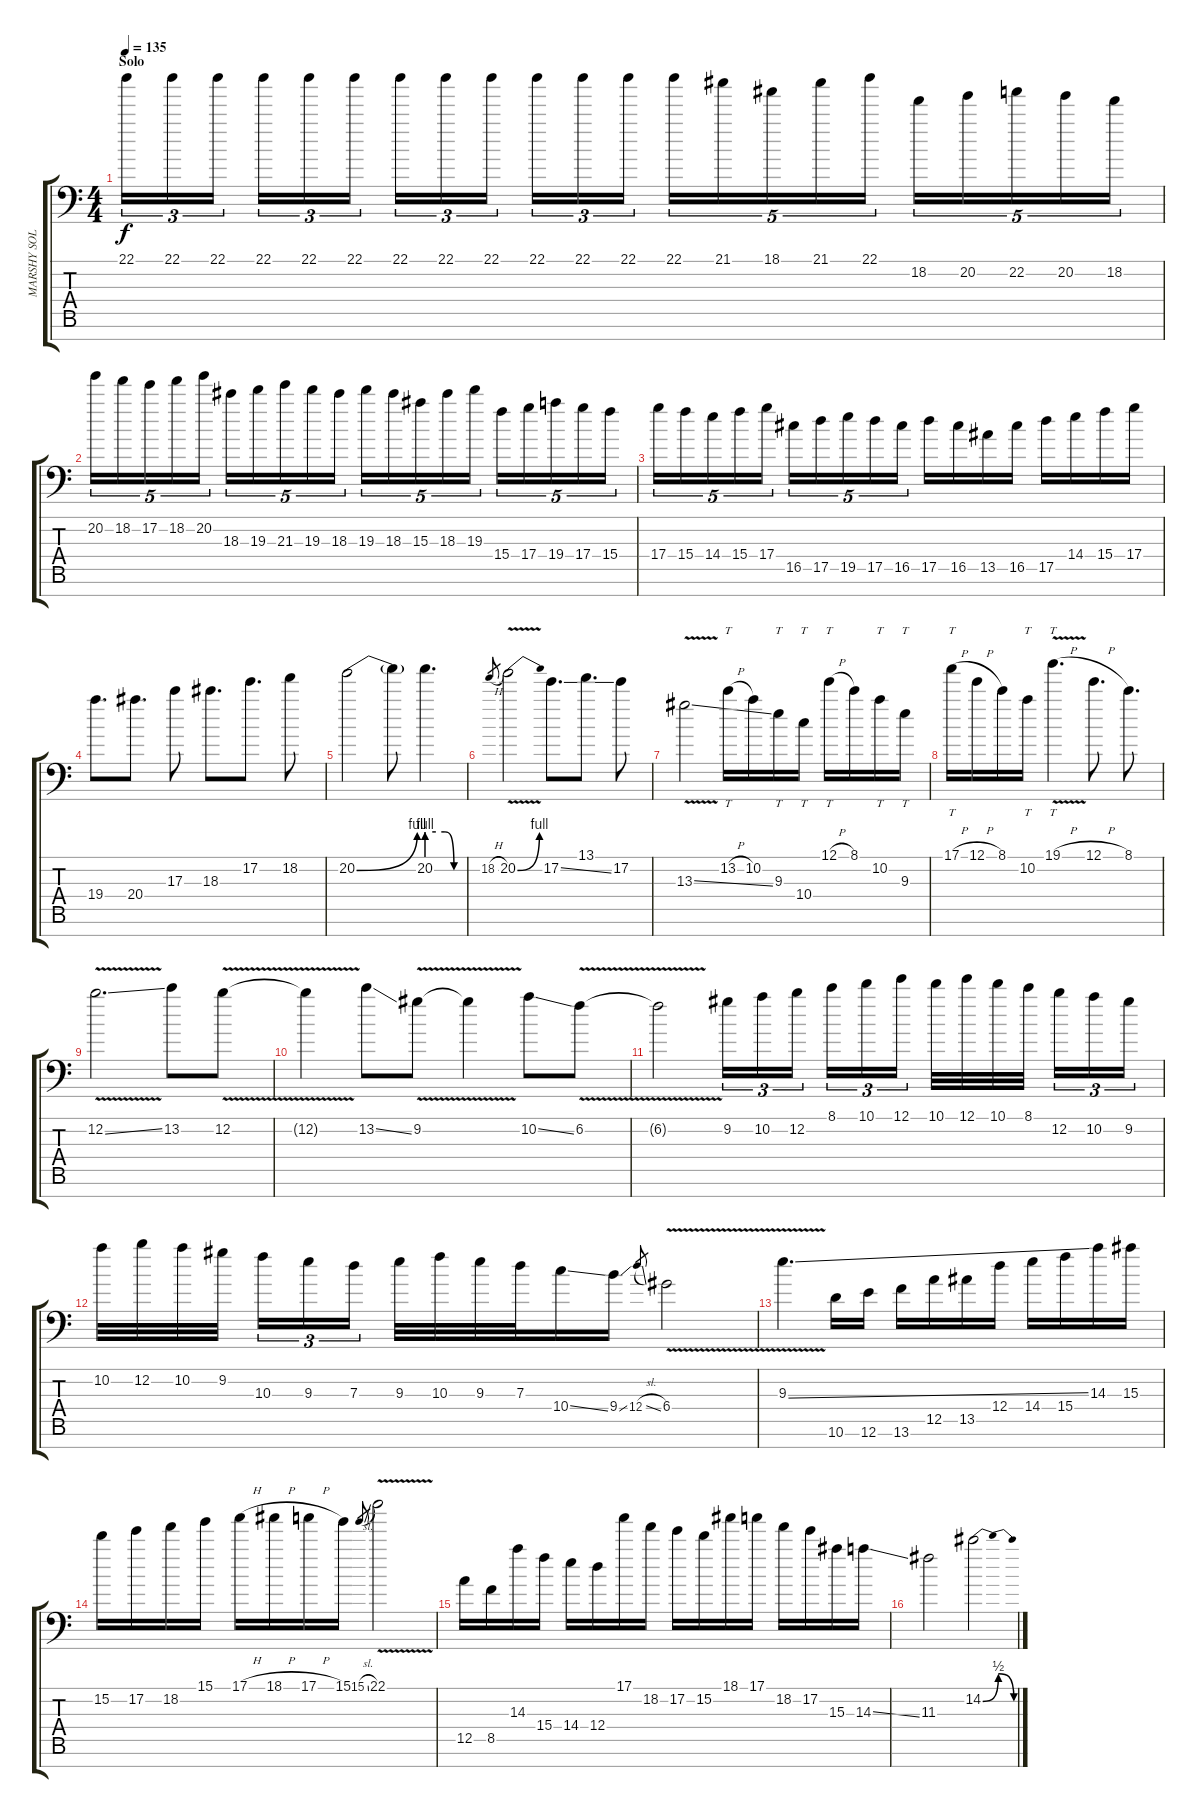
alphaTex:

\track ("MARSHY SOLO" "MARSHY SOL") {instrument distortionguitar}
\staff {score tabs}
\tuning (E4 B3 G3 D3 A2 E2 A1) {hide}
\ts (4 4)
\section ("" "Solo")
\tempo 135
\clef f4
\ks c
22.1.16{tu (3 2) dy f} 22.1.16{tu (3 2)} 22.1.16{tu (3 2)} 22.1.16{tu (3 2)} 22.1.16{tu (3 2)} 22.1.16{tu (3 2)} 22.1.16{tu (3 2)} 22.1.16{tu (3 2)} 22.1.16{tu (3 2)} 22.1.16{tu (3 2)} 22.1.16{tu (3 2)} 22.1.16{tu (3 2)} 22.1.16{tu (5 4)} 21.1.16{tu (5 4)} 18.1.16{tu (5 4)} 21.1.16{tu (5 4)} 22.1.16{tu (5 4)} 18.2.16{tu (5 4)} 20.2.16{tu (5 4)} 22.2.16{tu (5 4)} 20.2.16{tu (5 4)} 18.2.16{tu (5 4)} |
20.2.16{tu (5 4)} 18.2.16{tu (5 4)} 17.2.16{tu (5 4)} 18.2.16{tu (5 4)} 20.2.16{tu (5 4)} 18.3.16{tu (5 4)} 19.3.16{tu (5 4)} 21.3.16{tu (5 4)} 19.3.16{tu (5 4)} 18.3.16{tu (5 4)} 19.3.16{tu (5 4)} 18.3.16{tu (5 4)} 15.3.16{tu (5 4)} 18.3.16{tu (5 4)} 19.3.16{tu (5 4)} 15.4.16{tu (5 4)} 17.4.16{tu (5 4)} 19.4.16{tu (5 4)} 17.4.16{tu (5 4)} 15.4.16{tu (5 4)} |
17.4.16{tu (5 4)} 15.4.16{tu (5 4)} 14.4.16{tu (5 4)} 15.4.16{tu (5 4)} 17.4.16{tu (5 4)} 16.5.16{tu (5 4)} 17.5.16{tu (5 4)} 19.5.16{tu (5 4)} 17.5.16{tu (5 4)} 16.5.16{tu (5 4)} 17.5.16 16.5.16 13.5.16 16.5.16 17.5.16 14.4.16 15.4.16 17.4.16 |
19.4.8{d} 20.4.8{d} 17.3.8 18.3.8{d} 17.2.8{d} 18.2.8 |
20.2{be (bend 0 0 60 4)}.2 20.2{t}.8 20.2{be (custom 0 4 15 4 30 4 45 0 60 0)}.4{d} |
18.2{h}.8{gr} 20.2{be (bend 0 0 60 4) v}.2 17.2{ss}.8{d} 13.1.8{d} 17.2.8 |
13.3{v ss}.2 13.2{h}.16{tt} 10.2.16 9.3.16{tt} 10.4.16{tt} 12.1{h}.16{tt} 8.1.16 10.2.16{tt} 9.3.16{tt} |
17.1{h}.16{tt} 12.1{h}.16 8.1.16 10.2.16{tt} 19.1{v h}.4{tt d} 12.1{h}.8{d} 8.1.8{d} |
12.2{v ss}.2{d} 13.2.8 12.2{v}.8 |
12.2{t}.4 13.2{ss}.8 9.2{v}.8 9.2{t}.4 10.2{ss}.8 6.2{v}.8 |
6.2{t}.2 9.2.16{tu (3 2)} 10.2.16{tu (3 2)} 12.2.16{tu (3 2)} 8.1.16{tu (3 2)} 10.1.16{tu (3 2)} 12.1.16{tu (3 2)} 10.1.32 12.1.32 10.1.32 8.1.32 12.2.16{tu (3 2)} 10.2.16{tu (3 2)} 9.2.16{tu (3 2)} |
10.2.32 12.2.32 10.2.32 9.2.32 10.3.16{tu (3 2)} 9.3.16{tu (3 2)} 7.3.16{tu (3 2)} 9.3.32 10.3.32 9.3.32 7.3.32 10.4{ss}.16 9.4{ss}.16 12.4{sl}.8{gr} 6.4{v}.2 |
9.3{v ss}.4{d} 10.6.16 12.6.16 13.6.16 12.5.16 13.5.16 12.4.16 14.4.16 15.4.16 14.3.16 15.3.16 |
15.2.16 17.2.16 18.2.16 15.1.16 17.1{h}.16 18.1{h}.16 17.1{h}.16 15.1.16 15.1{sl}.8{gr} 22.1{v}.2 |
12.5.16 8.5.16 14.3.16 15.4.16 14.4.16 12.4.16 17.1.16 18.2.16 17.2.16 15.2.16 18.1.16 17.1.16 18.2.16 17.2.16 15.3.16 14.3{ss}.16 |
11.3.2 14.2{be (bendrelease 0 0 15 2 45 2 60 0)}.2
